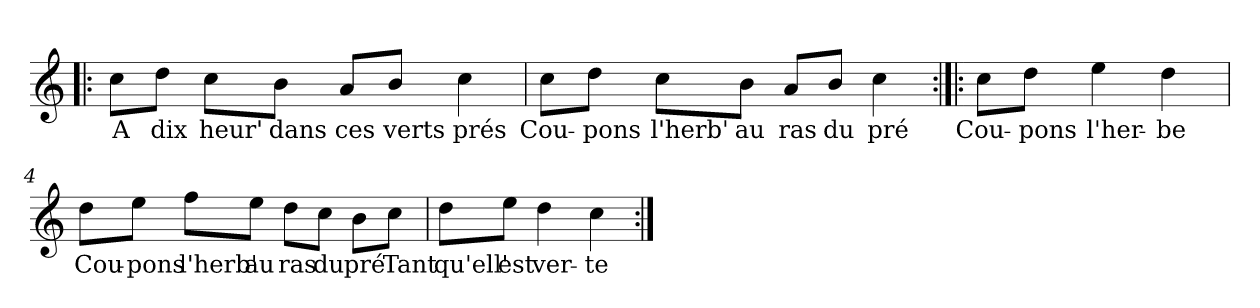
**kern	**text
*part1	*part1
*staff1	*staff1
*clefG2	*
*k[]	*
*C:	*
=1!|:	=1!|:
!	!LO:LY:b
8cc\L	A
!	!LO:LY:b
8dd\J	dix
!	!LO:LY:b
8cc\L	heur'
!	!LO:LY:b
8b\J	dans
!	!LO:LY:b
8a/L	ces
!	!LO:LY:b
8b/J	verts
!	!LO:LY:b
4cc\	prés
=2	=2
!	!LO:LY:b
8cc\L	Cou-
!	!LO:LY:b
8dd\J	-pons
!	!LO:LY:b
8cc\L	l'herb'
!	!LO:LY:b
8b\J	au
!	!LO:LY:b
8a/L	ras
!	!LO:LY:b
8b/J	du
!	!LO:LY:b
4cc\	pré
!!LO:LB:g=z
=3:|!|:	=3:|!|:
!	!LO:LY:b
8cc\L	Cou-
!	!LO:LY:b
8dd\J	-pons
!	!LO:LY:b
4ee\	l'her-
!	!LO:LY:b
4dd\	-be
=4	=4
!	!LO:LY:b
8dd\L	Cou-
!	!LO:LY:b
8ee\J	-pons
!	!LO:LY:b
8ff\L	l'herb'
!	!LO:LY:b
8ee\J	au
!	!LO:LY:b
8dd\L	ras
!	!LO:LY:b
8cc\J	du
!	!LO:LY:b
8b\L	pré
!	!LO:LY:b
8cc\J	Tant
=5	=5
!	!LO:LY:b
8dd\L	qu'ell'
!	!LO:LY:b
8ee\J	est
!	!LO:LY:b
4dd\	ver-
!	!LO:LY:b
4cc\	-te
=:|!	=:|!
*-	*-
